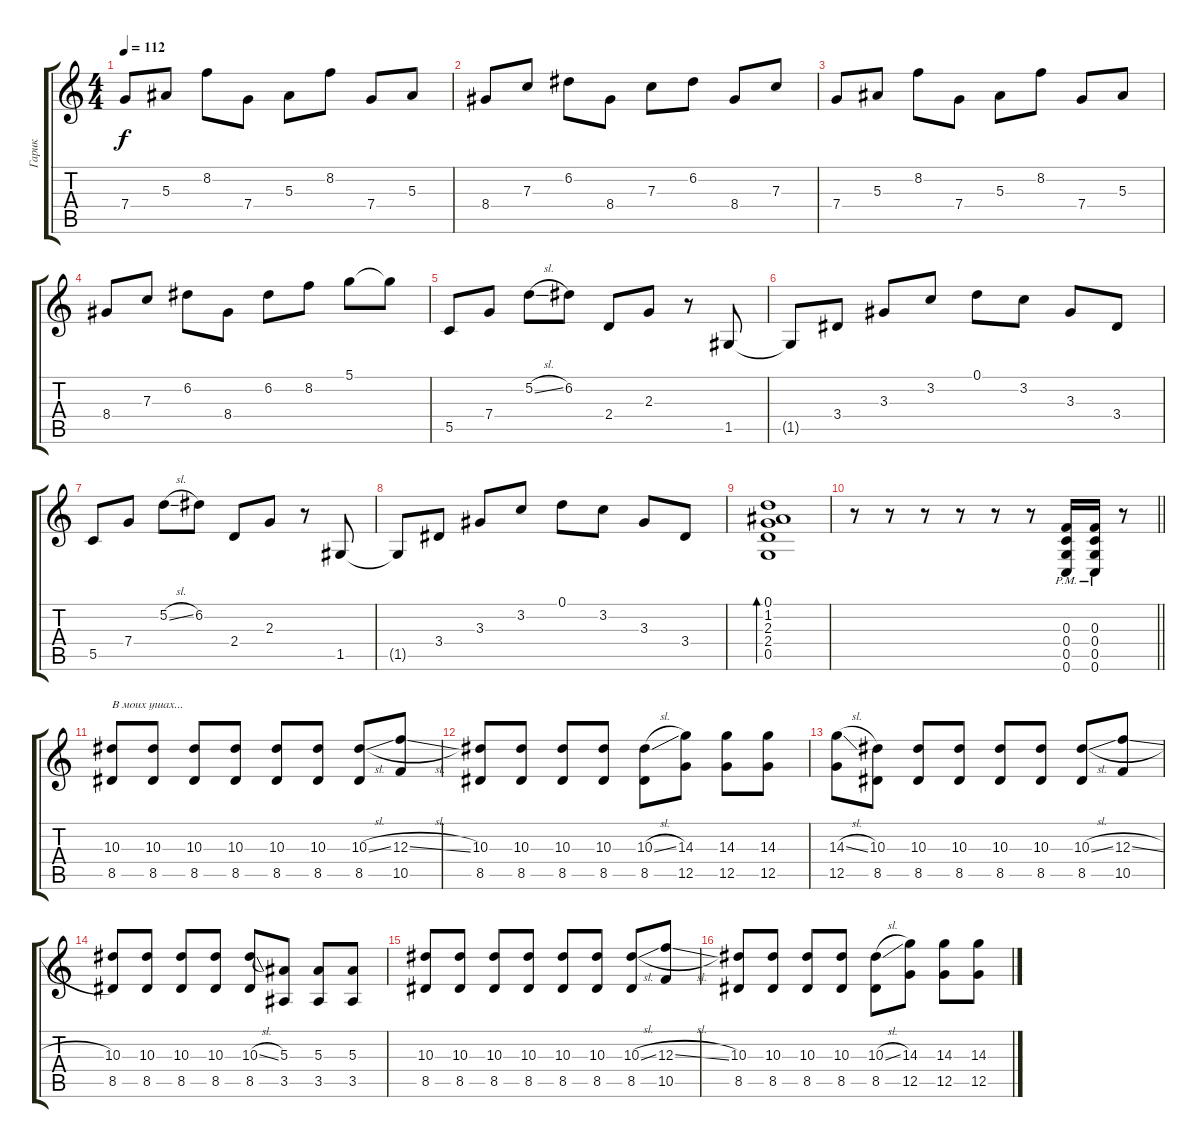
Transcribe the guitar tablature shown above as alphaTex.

\track ("Гарик" "Гарик") {instrument electricguitarclean}
\staff {score tabs}
\tuning (D4 A3 F3 C3 G2 C2) {hide}
\ts (4 4)
\tempo 112
\clef g2
\ks c
7.4.8{dy f} 5.3.8 8.2.8 7.4.8 5.3.8 8.2.8 7.4.8 5.3.8 |
8.4.8 7.3.8 6.2.8 8.4.8 7.3.8 6.2.8 8.4.8 7.3.8 |
7.4.8 5.3.8 8.2.8 7.4.8 5.3.8 8.2.8 7.4.8 5.3.8 |
8.4.8 7.3.8 6.2.8 8.4.8 6.2.8 8.2.8 5.1.8 5.1{t}.8 |
5.5.8 7.4.8 5.2{sl}.8 6.2.8 2.4.8 2.3.8 r.8 1.5.8 |
1.5{t}.8 3.4.8 3.3.8 3.2.8 0.1.8 3.2.8 3.3.8 3.4.8 |
5.5.8 7.4.8 5.2{sl}.8 6.2.8 2.4.8 2.3.8 r.8 1.5.8 |
1.5{t}.8 3.4.8 3.3.8 3.2.8 0.1.8 3.2.8 3.3.8 3.4.8 |
(0.1 1.2 2.3 2.4 0.5).1{bd 120} |
\barLineRight lightlight
r.8 r.8 r.8 r.8 r.8 r.8 (0.3 0.4{pm} 0.5{pm} 0.6{pm}).16{volume 14 instrument distortionguitar} (0.3 0.4{pm} 0.5{pm} 0.6{pm}).16 r.8 |
(10.3 8.5).8{txt "В моих ушах..." volume 11 instrument distortionguitar} (10.3 8.5).8 (10.3 8.5).8 (10.3 8.5).8 (10.3 8.5).8 (10.3 8.5).8 (10.3{sl} 8.5).8 (12.3{sl} 10.5).8 |
(10.3 8.5).8 (10.3 8.5).8 (10.3 8.5).8 (10.3 8.5).8 (10.3{sl} 8.5).8 (14.3 12.5).8 (14.3 12.5).8 (14.3 12.5).8 |
(14.3{sl} 12.5).8 (10.3 8.5).8 (10.3 8.5).8 (10.3 8.5).8 (10.3 8.5).8 (10.3 8.5).8 (10.3{sl} 8.5).8 (12.3{sl} 10.5).8 |
(10.3 8.5).8 (10.3 8.5).8 (10.3 8.5).8 (10.3 8.5).8 (10.3{sl} 8.5).8 (5.3 3.5).8 (5.3 3.5).8 (5.3 3.5).8 |
(10.3 8.5).8 (10.3 8.5).8 (10.3 8.5).8 (10.3 8.5).8 (10.3 8.5).8 (10.3 8.5).8 (10.3{sl} 8.5).8 (12.3{sl} 10.5).8 |
(10.3 8.5).8 (10.3 8.5).8 (10.3 8.5).8 (10.3 8.5).8 (10.3{sl} 8.5).8 (14.3 12.5).8 (14.3 12.5).8 (14.3 12.5).8
